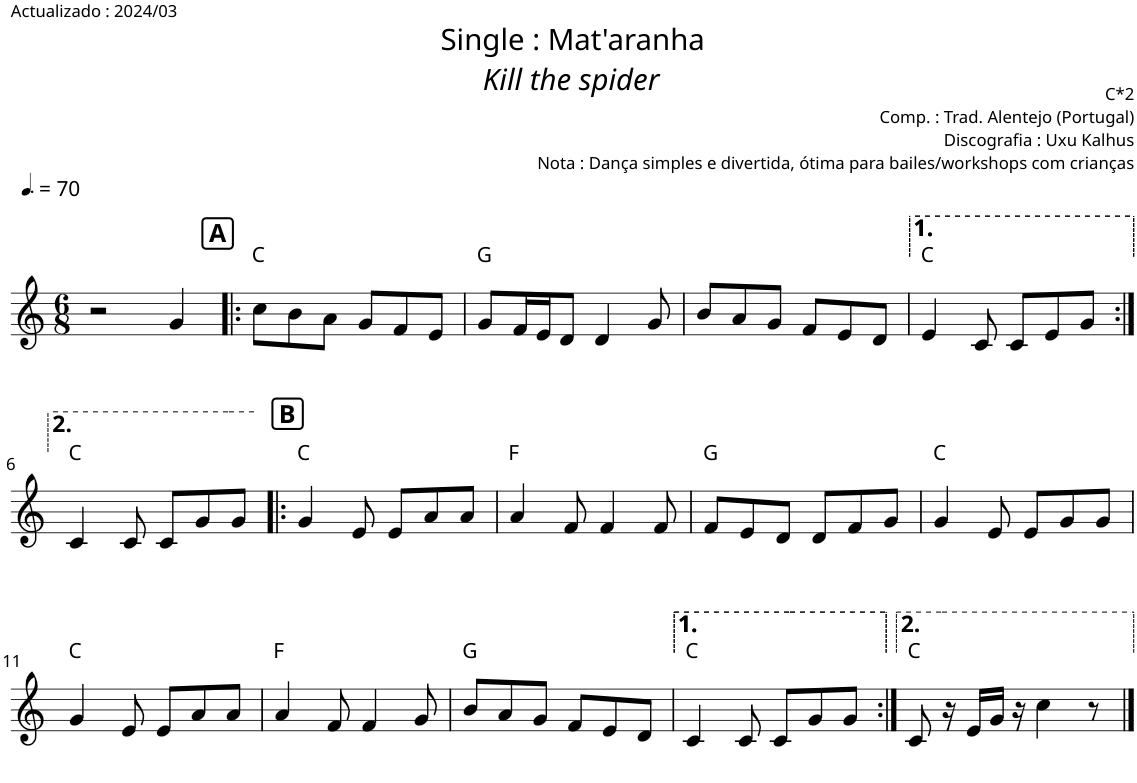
**kern	**harte
*part1	*part1
*staff1	*
*I"Piano	*
*I'Pno.	*
*clefG2	*
*k[]	*
*M6/8	*
*MM105	*
=1	=1
2r	.
4g/	.
!!LO:REH:place=s1:a:B:cj:fs=12:t=A
=2!|:	=2!|:
8cc\L	C:maj
8b\	.
8a\J	.
8g/L	.
8f/	.
8e/J	.
=3	=3
8g/L	G:maj
16f/L	.
16e/J	.
8d/J	.
4d/	.
8g/	.
=4	=4
8b/L	.
8a/	.
8g/J	.
8f/L	.
8e/	.
8d/J	.
=5	=5
4e/	C:maj
8c/	.
8c/L	.
8e/	.
8g/J	.
!!LO:LB:g=z
=6:|!	=6:|!
4c/	C:maj
8c/	.
8c/L	.
8g/	.
8g/J	.
!!LO:REH:place=s1:a:B:cj:fs=12:t=B
=7!|:	=7!|:
4g/	C:maj
8e/	.
8e/L	.
8a/	.
8a/J	.
=8	=8
4a/	F:maj
8f/	.
4f/	.
8f/	.
=9	=9
8f/L	G:maj
8e/	.
8d/J	.
8d/L	.
8f/	.
8g/J	.
=10	=10
4g/	C:maj
8e/	.
8e/L	.
8g/	.
8g/J	.
!!LO:LB:g=z
=11	=11
4g/	C:maj
8e/	.
8e/L	.
8a/	.
8a/J	.
=12	=12
4a/	F:maj
8f/	.
4f/	.
8g/	.
=13	=13
8b/L	G:maj
8a/	.
8g/J	.
8f/L	.
8e/	.
8d/J	.
=14	=14
4c/	C:maj
8c/	.
8c/L	.
8g/	.
8g/J	.
=15:|!	=15:|!
8c/	C:maj
16r	.
16e/LL	.
16g/JJ	.
16r	.
4cc\	.
8r	.
==	==
*-	*-
